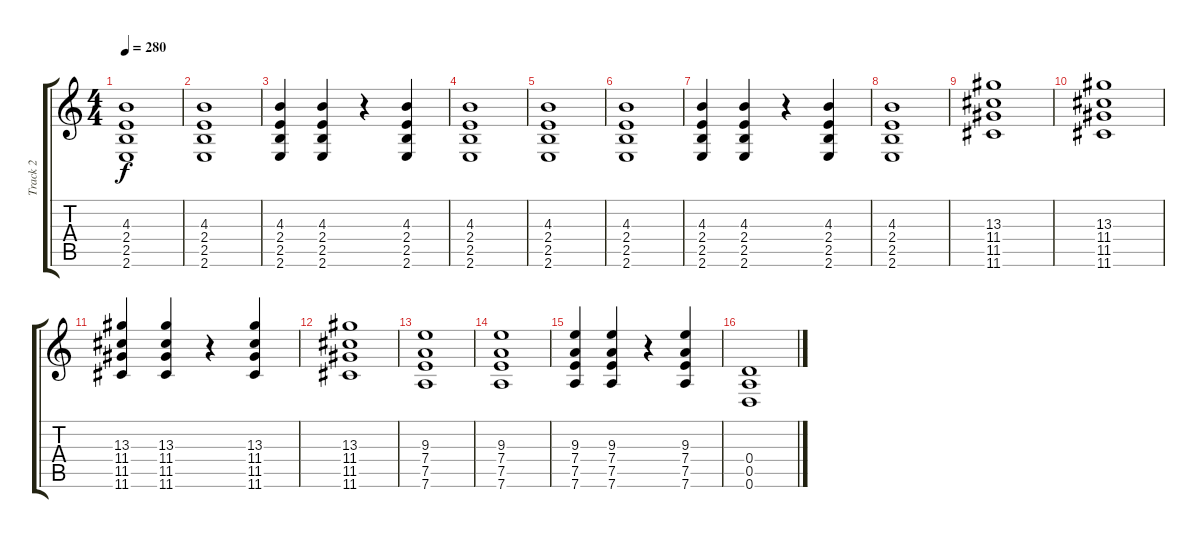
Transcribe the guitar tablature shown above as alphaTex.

\track ("Track 2" "Track 2") {instrument distortionguitar}
\staff {score tabs}
\tuning (E4 B3 G3 D3 A2 D2) {hide}
\ts (4 4)
\tempo 280
\clef g2
\ks c
(4.3 2.4 2.5 2.6).1{dy f} |
(4.3 2.4 2.5 2.6).1 |
(4.3 2.4 2.5 2.6).4 (4.3 2.4 2.5 2.6).4 r.4 (4.3 2.4 2.5 2.6).4 |
(4.3 2.4 2.5 2.6).1 |
(4.3 2.4 2.5 2.6).1 |
(4.3 2.4 2.5 2.6).1 |
(4.3 2.4 2.5 2.6).4 (4.3 2.4 2.5 2.6).4 r.4 (4.3 2.4 2.5 2.6).4 |
(4.3 2.4 2.5 2.6).1 |
(13.3 11.4 11.5 11.6).1 |
(13.3 11.4 11.5 11.6).1 |
(13.3 11.4 11.5 11.6).4 (13.3 11.4 11.5 11.6).4 r.4 (13.3 11.4 11.5 11.6).4 |
(13.3 11.4 11.5 11.6).1 |
(9.3 7.4 7.5 7.6).1 |
(9.3 7.4 7.5 7.6).1 |
(9.3 7.4 7.5 7.6).4 (9.3 7.4 7.5 7.6).4 r.4 (9.3 7.4 7.5 7.6).4 |
(0.4 0.5 0.6).1
